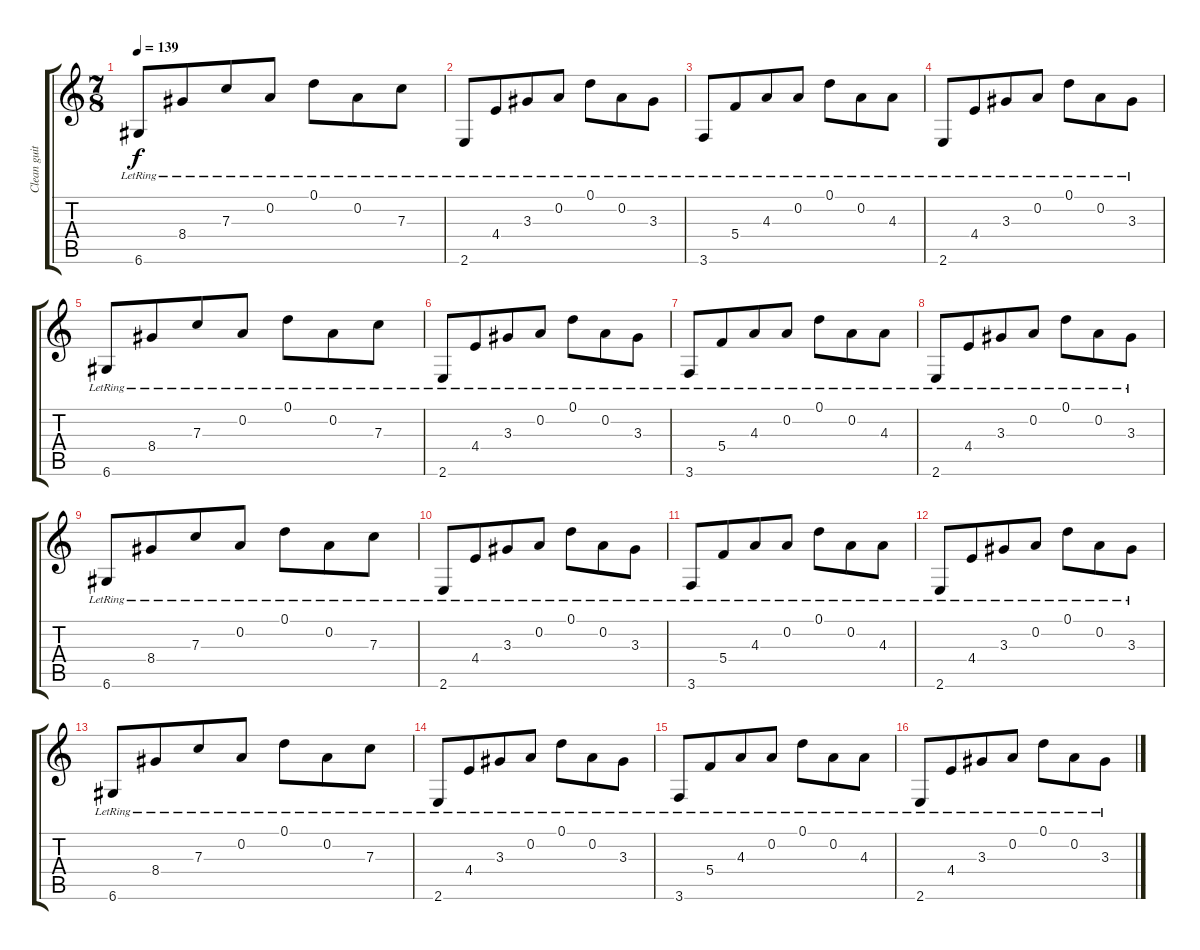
\track ("Clean guitar" "Clean guit") {instrument acousticguitarsteel}
\staff {score tabs}
\tuning (D4 A3 F3 C3 G2 D2) {hide}
\ts (7 8)
\tempo 139
\clef g2
\ks c
6.6{lr}.8{dy f} 8.4{lr}.8 7.3{lr}.8 0.2{lr}.8 0.1{lr}.8 0.2{lr}.8 7.3{lr}.8 |
2.6{lr}.8 4.4{lr}.8 3.3{lr}.8 0.2{lr}.8 0.1{lr}.8 0.2{lr}.8 3.3{lr}.8 |
3.6{lr}.8 5.4{lr}.8 4.3{lr}.8 0.2{lr}.8 0.1{lr}.8 0.2{lr}.8 4.3{lr}.8 |
2.6{lr}.8 4.4{lr}.8 3.3{lr}.8 0.2{lr}.8 0.1{lr}.8 0.2{lr}.8 3.3{lr}.8 |
6.6{lr}.8 8.4{lr}.8 7.3{lr}.8 0.2{lr}.8 0.1{lr}.8 0.2{lr}.8 7.3{lr}.8 |
2.6{lr}.8 4.4{lr}.8 3.3{lr}.8 0.2{lr}.8 0.1{lr}.8 0.2{lr}.8 3.3{lr}.8 |
3.6{lr}.8 5.4{lr}.8 4.3{lr}.8 0.2{lr}.8 0.1{lr}.8 0.2{lr}.8 4.3{lr}.8 |
2.6{lr}.8 4.4{lr}.8 3.3{lr}.8 0.2{lr}.8 0.1{lr}.8 0.2{lr}.8 3.3{lr}.8 |
6.6{lr}.8 8.4{lr}.8 7.3{lr}.8 0.2{lr}.8 0.1{lr}.8 0.2{lr}.8 7.3{lr}.8 |
2.6{lr}.8 4.4{lr}.8 3.3{lr}.8 0.2{lr}.8 0.1{lr}.8 0.2{lr}.8 3.3{lr}.8 |
3.6{lr}.8 5.4{lr}.8 4.3{lr}.8 0.2{lr}.8 0.1{lr}.8 0.2{lr}.8 4.3{lr}.8 |
2.6{lr}.8 4.4{lr}.8 3.3{lr}.8 0.2{lr}.8 0.1{lr}.8 0.2{lr}.8 3.3{lr}.8 |
6.6{lr}.8 8.4{lr}.8 7.3{lr}.8 0.2{lr}.8 0.1{lr}.8 0.2{lr}.8 7.3{lr}.8 |
2.6{lr}.8 4.4{lr}.8 3.3{lr}.8 0.2{lr}.8 0.1{lr}.8 0.2{lr}.8 3.3{lr}.8 |
3.6{lr}.8 5.4{lr}.8 4.3{lr}.8 0.2{lr}.8 0.1{lr}.8 0.2{lr}.8 4.3{lr}.8 |
2.6{lr}.8 4.4{lr}.8 3.3{lr}.8 0.2{lr}.8 0.1{lr}.8 0.2{lr}.8 3.3{lr}.8
